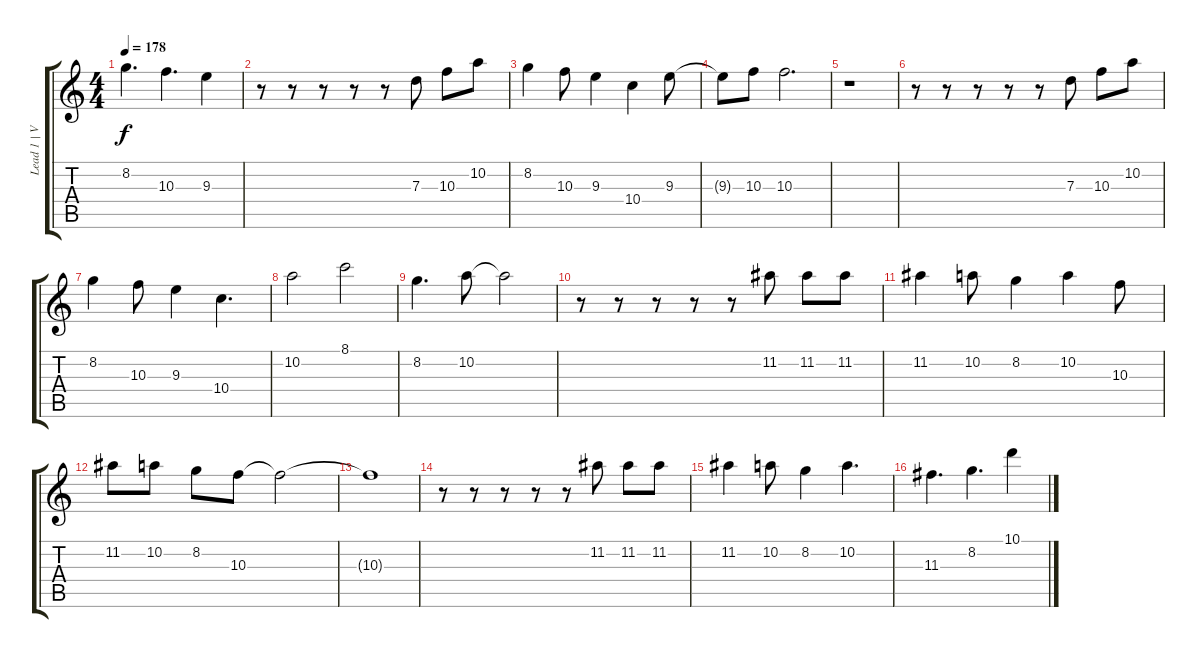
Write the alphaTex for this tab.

\track ("Lead 1 | Voice" "Lead 1 | V") {instrument distortionguitar}
\staff {score tabs}
\tuning (E4 B3 G3 D3 A2 E2) {hide}
\ts (4 4)
\tempo 178
\clef g2
\ks c
8.2.4{d dy f} 10.3.4{d} 9.3.4 |
r.8 r.8 r.8 r.8 r.8 7.3.8 10.3.8 10.2.8 |
8.2.4 10.3.8 9.3.4 10.4.4 9.3.8 |
9.3{t}.8 10.3.8 10.3.2{d} |
r.1 |
r.8 r.8 r.8 r.8 r.8 7.3.8 10.3.8 10.2.8 |
8.2.4 10.3.8 9.3.4 10.4.4{d} |
10.2.2 8.1.2 |
8.2.4{d} 10.2.8 10.2{t}.2 |
\section ("" "")
r.8 r.8 r.8 r.8 r.8 11.2.8 11.2.8 11.2.8 |
11.2.4 10.2.8 8.2.4 10.2.4 10.3.8 |
11.2.8 10.2.8 8.2.8 10.3.8 10.3{t}.2 |
10.3{t}.1 |
r.8 r.8 r.8 r.8 r.8 11.2.8 11.2.8 11.2.8 |
11.2.4 10.2.8 8.2.4 10.2.4{d} |
11.3.4{d} 8.2.4{d} 10.1.4
